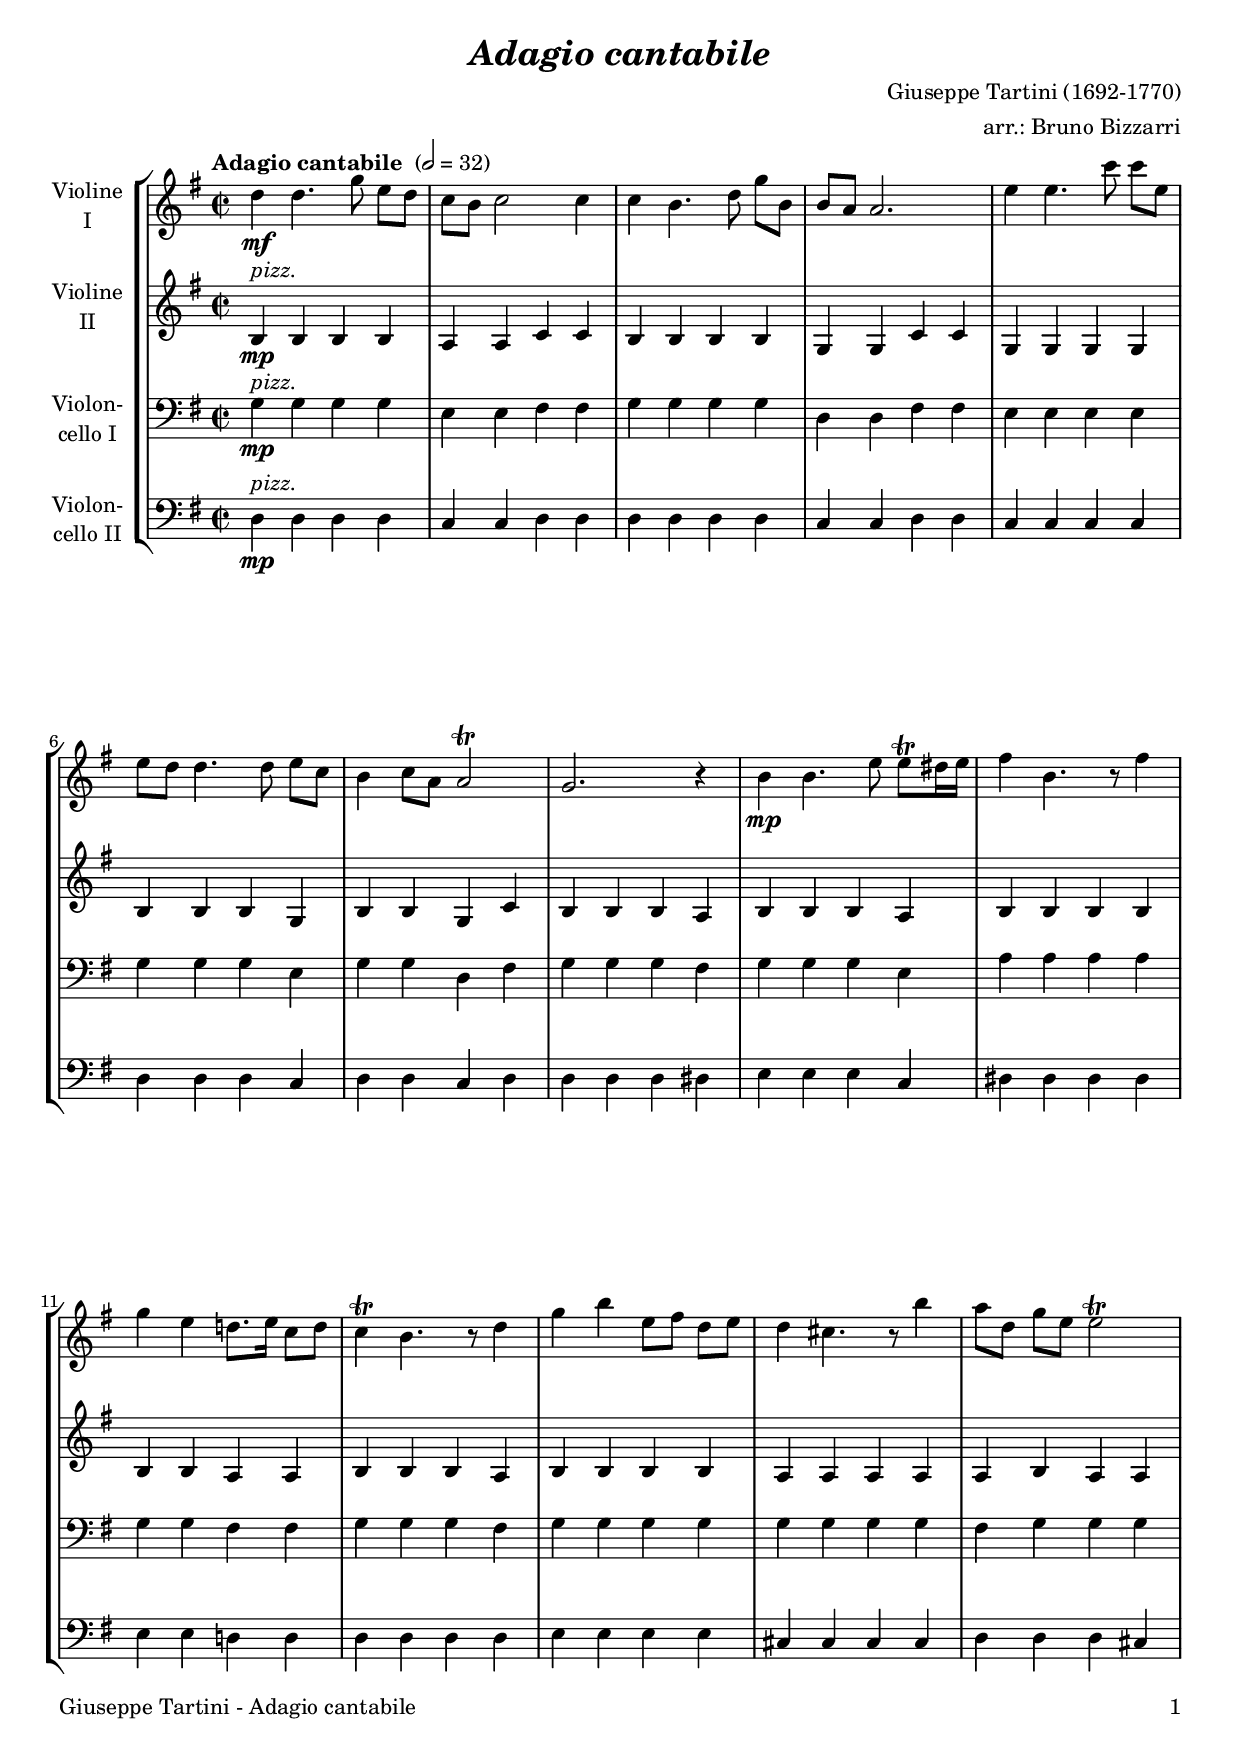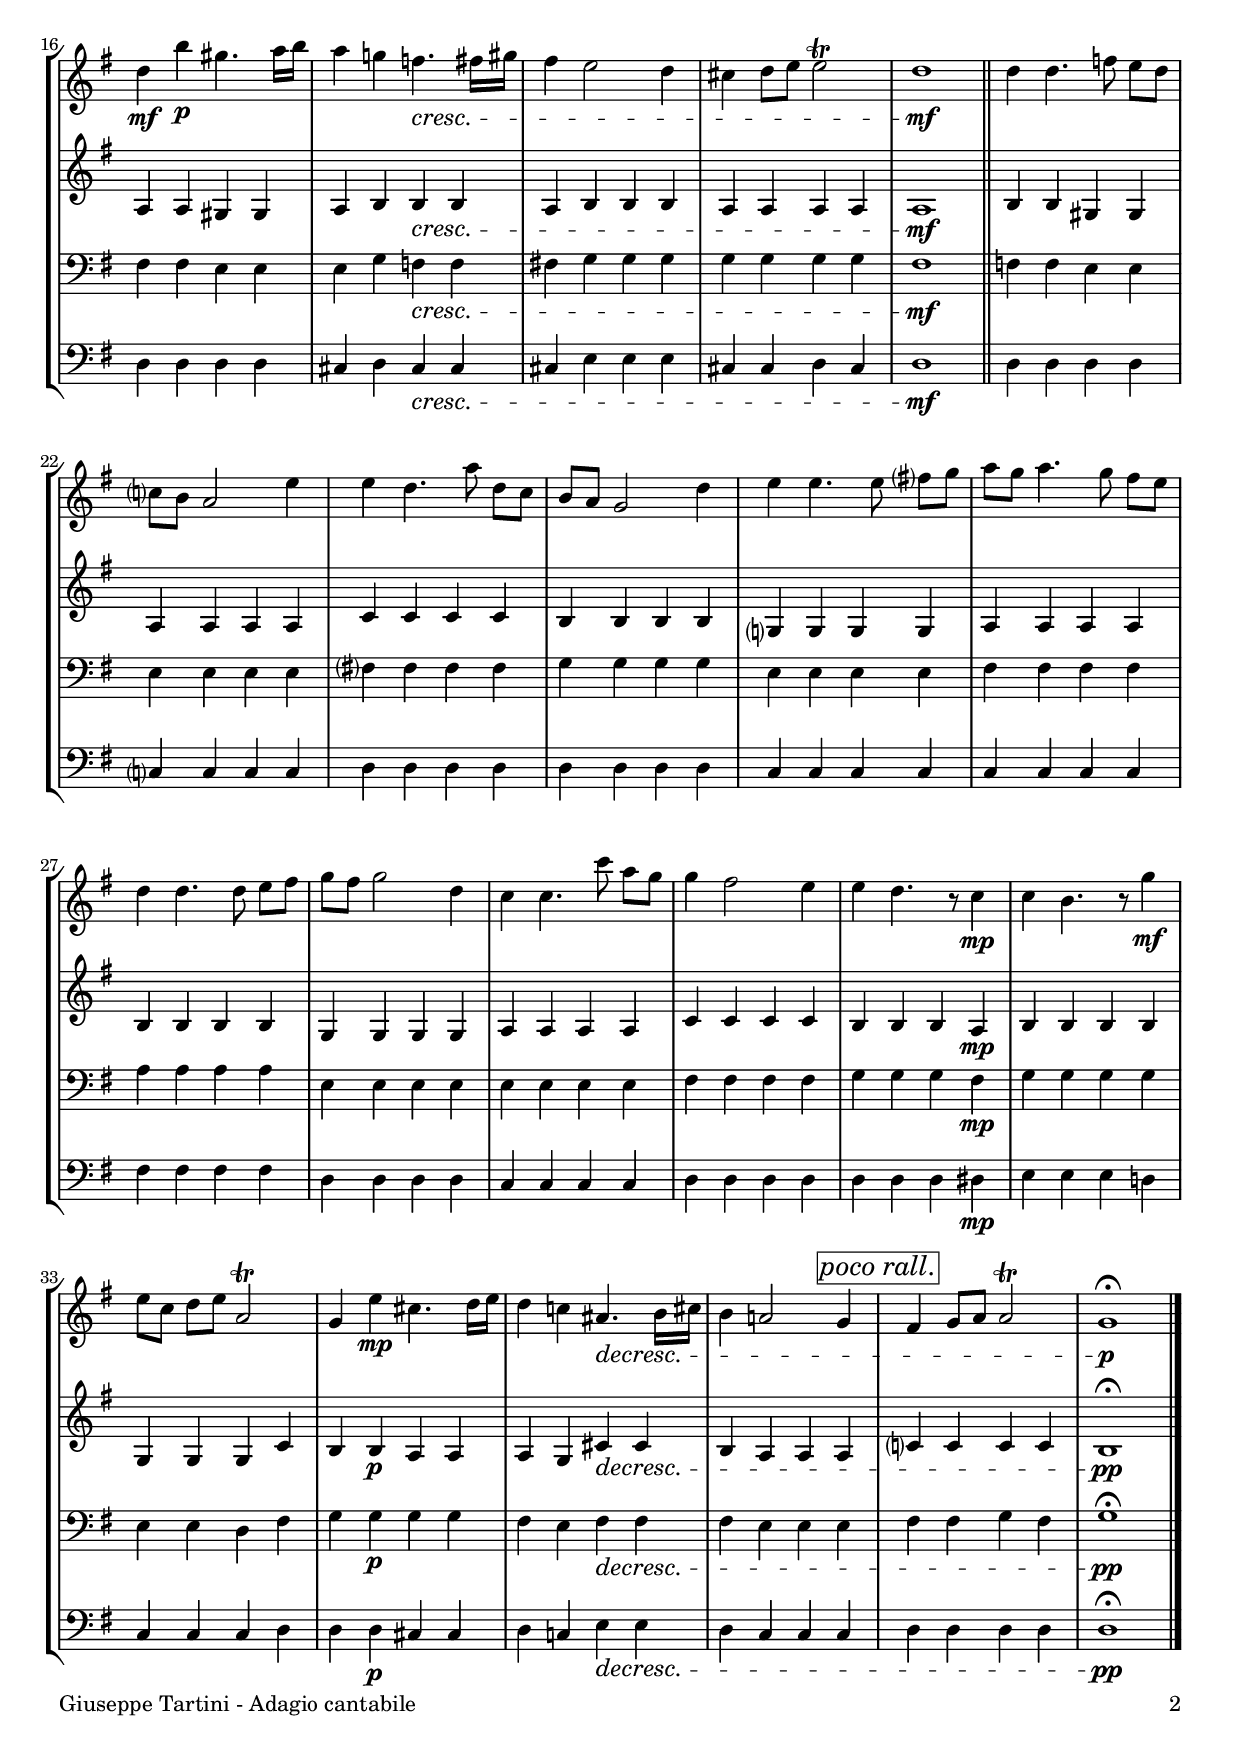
\version "2.22.0"
\include "deutsch.ly"
  
#(set-global-staff-size 19)

\header {
  title     = \markup \bold \italic "Adagio cantabile"
  composer  = "Giuseppe Tartini (1692-1770)"
  arranger  = "arr.: Bruno Bizzarri"
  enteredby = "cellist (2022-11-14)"
%  piece     = ""
}

voiceconsts = {
  \key g \major
  \time 2/2
  \clef "treble"
%  \numericTimeSignature
  \compressEmptyMeasures
  % Set default beaming for all staves
  \set Timing.beamExceptions = #'()
  \set Timing.baseMoment     = #(ly:make-moment 1 4)
  \set Timing.beatStructure  = #'(1 1 1 1)
  \tempo "Adagio cantabile " 2=32
}

mifl = "flute"
mivl = "violin"
miba = "cello"
mipz = "pizzicato strings"

pizz = \markup \italic "pizz."
pora = \mark \markup \box \italic "poco rall."

va = \relative c'' {
  \voiceconsts

  d4\mf d4. g8 e d
  c h c2 c4
  c h4. d8 g h,
  h a a2.

  e'4 e4. c'8 c e,
  e d d4. d8 e c
  h4 c8 a a2\trill
  g2. r4

  h4\mp h4. e8 e\trill dis16 e
  fis4 h,4. r8 fis'4
  g e d!8. e16 c8 d
  c4\trill h4. r8 d4

  g h e,8 fis d e
  d4 cis4. r8 h'4
  a8 d, g e e2\trill
  d4\mf h'\p gis4. a16 h

  a4 g! f4.\cresc fis16 gis
  fis4 e2 d4
  cis d8 e e2\trill
  d1\mf \bar "||"

  d4 d4. f8 e d
  c? h a2 e'4
  e d4. a'8 d, c
  h a g2 d'4

  e e4. e8 fis? g
  a g a4. g8 fis e
  d4 d4. d8 e fis
  g fis g2 d4

  c c4. c'8 a g
  g4 fis2 e4
  e d4. r8 c4\mp
  c h4. r8 g'4\mf

  e8 c d e a,2\trill
  g4 e'\mp cis4. d16 e
  d4 c! ais4.\decresc h16 cis

  h4 a!2 g4 \pora
  fis g8 a a2\trill
  g1\fermata\p \bar "|."
}

vb = \relative c' {
  \voiceconsts

  h4\mp^\pizz h h h
  a a c c
  h h h h
  g g c c

  g g g g
  h h h g
  h h g c
  h h h a

  h h h a
  h h h h
  h h a a
  h h h a

  h h h h
  a a a a
  a h a a
  a a gis gis

  a h h\cresc h
  a h h h
  a a a a
  a1\mf \bar "||"

  h4 h gis gis
  a a a a
  c c c c
  h h h h

  g? g g g
  a a a a
  h h h h
  g g g g

  a a a a
  c c c c
  h h h a\mp
  h h h h

  g g g c
  h h\p a a
  a g cis\decresc cis

  h a a a \pora
  c? c c c
  h1\fermata\pp \bar "|."
}

vc = \relative c' {
  \voiceconsts
  \clef "bass"

  g4\mp^\pizz g g g
  e e fis fis
  g g g g
  d d fis fis

  e e e e
  g g g e

  g g d fis
  g g g fis

  g g g e
  a a a a
  g g fis fis
  g g g fis

  g g g g
  g g g g
  fis g g g
  fis fis e e

  e g f\cresc f
  fis! g g g
  g g g g
  fis1\mf \bar "||"

  f4 f e e
  e e e e
  fis? fis fis fis
  g g g g

  e e e e
  fis fis fis fis
  a a a a
  e e e e

  e e e e
  fis fis fis fis
  g g g fis\mp
  g g g g

  e e d fis
  g g\p g g
  fis e fis\decresc fis

  fis e e e \pora
  fis fis g fis
  g1\fermata\pp \bar "|."
}

vd = \relative c {
  \voiceconsts
  \clef "bass"

  d4\mp^\pizz d d d
  c c d d
  d d d d
  c c d d

  c c c c
  d d d c
  d d c d
  d d d dis

  e e e c
  dis dis dis dis
  e e d! d
  d d d d

  e e e e
  cis cis cis cis
  d d d cis
  d d d d

  cis d cis\cresc cis
  cis e e e
  cis cis d cis
  d1\mf \bar "||"

  d4 d d d
  c? c c c
  d d d d
  d d d d

  c c c c
  c c c c
  fis fis fis fis
  d d d d

  c c c c
  d d d d
  d d d dis\mp
  e e e d!

  c c c d
  d d\p cis cis
  d c! e\decresc e

  d c c c \pora
  d d d d
  d1\fermata\pp \bar "|."
}


music = \new StaffGroup <<
      \new Staff {
	\set Staff.midiInstrument = \mivl
	\set Staff.instrumentName = \markup \center-column { "Violine" "I" }
	\transpose g g { \va }
      }

      \new Staff {
	\set Staff.midiInstrument = \mipz
	\set Staff.instrumentName = \markup \center-column { "Violine" "II" }
	\transpose g g { \vb }
      }

      \new Staff {
	\set Staff.midiInstrument = \mipz
	\set Staff.instrumentName = \markup \center-column { "Violon-" "cello I" }
	\transpose g g { \vc }
      }

      \new Staff {
	\set Staff.midiInstrument = \mipz
	\set Staff.instrumentName = \markup \center-column { "Violon-" "cello II" }
	\transpose g g { \vd }
      }
>>
\book {
   \paper {
    print-page-number = ##t
    print-first-page-number = ##t
    ragged-last-bottom = ##f
    oddHeaderMarkup = \markup \null
    evenHeaderMarkup = \markup \null
    oddFooterMarkup = \markup {
      \fill-line {
        \on-the-fly #print-page-number-check-first
        "Giuseppe Tartini - Adagio cantabile" \fromproperty #'page:page-number-string
      }
    }
    evenFooterMarkup = \oddFooterMarkup
  } \score {
    \music
    \layout {}
  }

  \score {
    \unfoldRepeats \music

    \midi {
      \context {
        \Score
      }
    }
  }
}